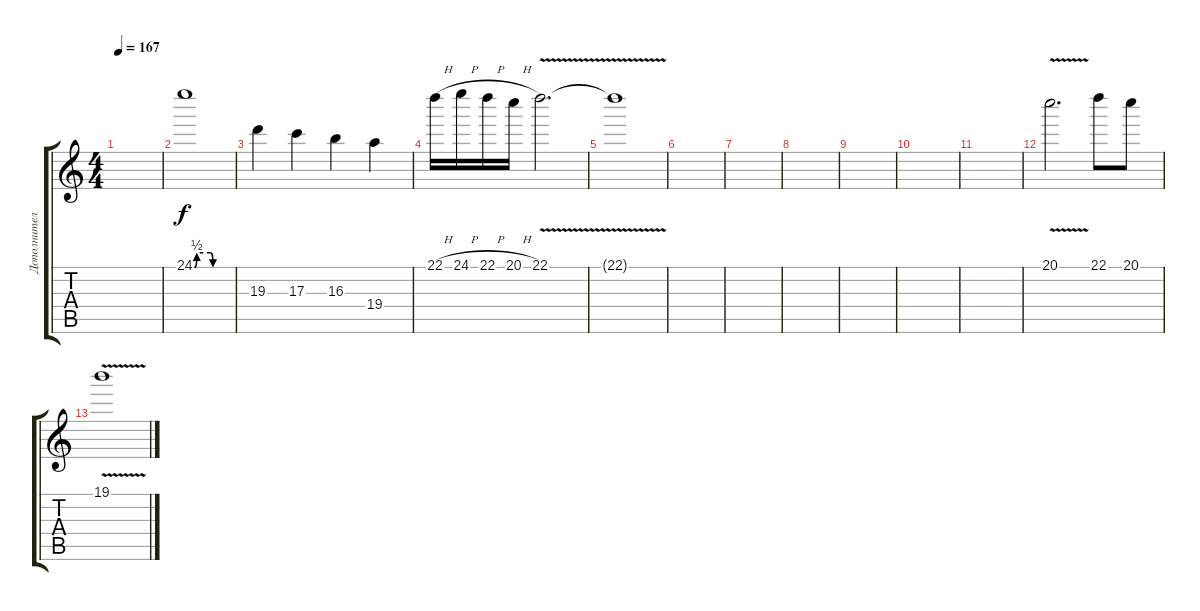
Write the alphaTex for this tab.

\track ("Дополнительное соло" "Дополнител") {instrument distortionguitar}
\staff {score tabs}
\tuning (E4 B3 G3 D3 A2 E2) {hide}
\ts (4 4)
\tempo 167
\clef g2
\ks c
|
24.1{be (custom 0 0 4 2 26 2 30 0 60 0)}.1 |
19.3.4 17.3.4 16.3.4 19.4.4 |
22.1{h}.16 24.1{h}.16 22.1{h}.16 20.1{h}.16 22.1{v}.2{d} |
22.1{t}.1 |
|
|
|
|
|
|
20.1{v}.2{d} 22.1.8 20.1.8 |
19.1{v}.1
